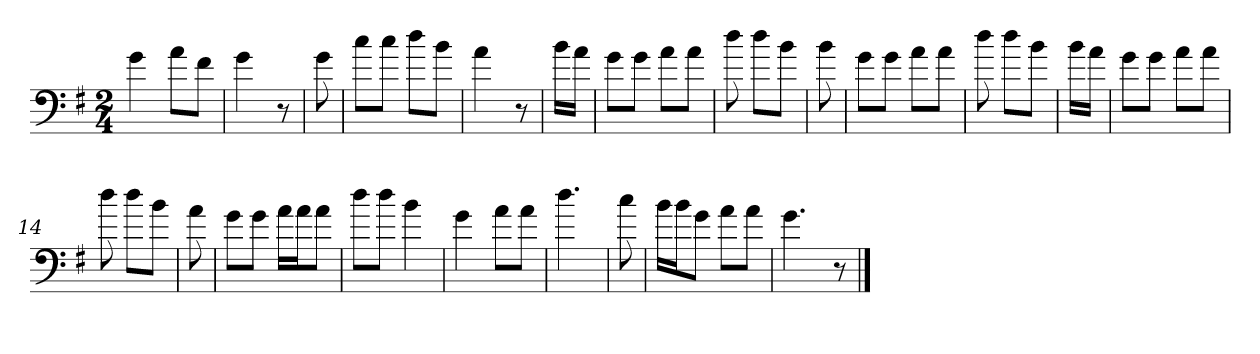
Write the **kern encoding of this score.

**kern
*part1
*staff1
*clefF4
*k[f#]
*G:
*M2/4
=
4g
8a\L
8f#\J
=2
4g
8r
=3
8g
=4
8cc\L
8cc\J
8dd\L
8b\J
=5
4a
8r
=6
16b\LL
16a\JJ
=7
8g\L
8g\J
8a\L
8a\J
=8
8dd
8dd\L
8b\J
=9
8b
=10
8g\L
8g\J
8a\L
8a\J
=11
8dd
8dd\L
8b\J
=12
16b\LL
16a\JJ
=13
8g\L
8g\J
8a\L
8a\J
=14
8dd
8dd\L
8b\J
=15
8a
=16
8g\L
8g\J
16a\LL
16a\J
8a\J
=17
8dd\L
8dd\J
4b
=18
4g
8a\L
8a\J
=19
4.dd
=20
8cc
=21
16b\LL
16b\J
8g\J
8a\L
8a\J
=22
4.g
8r
==
*-
